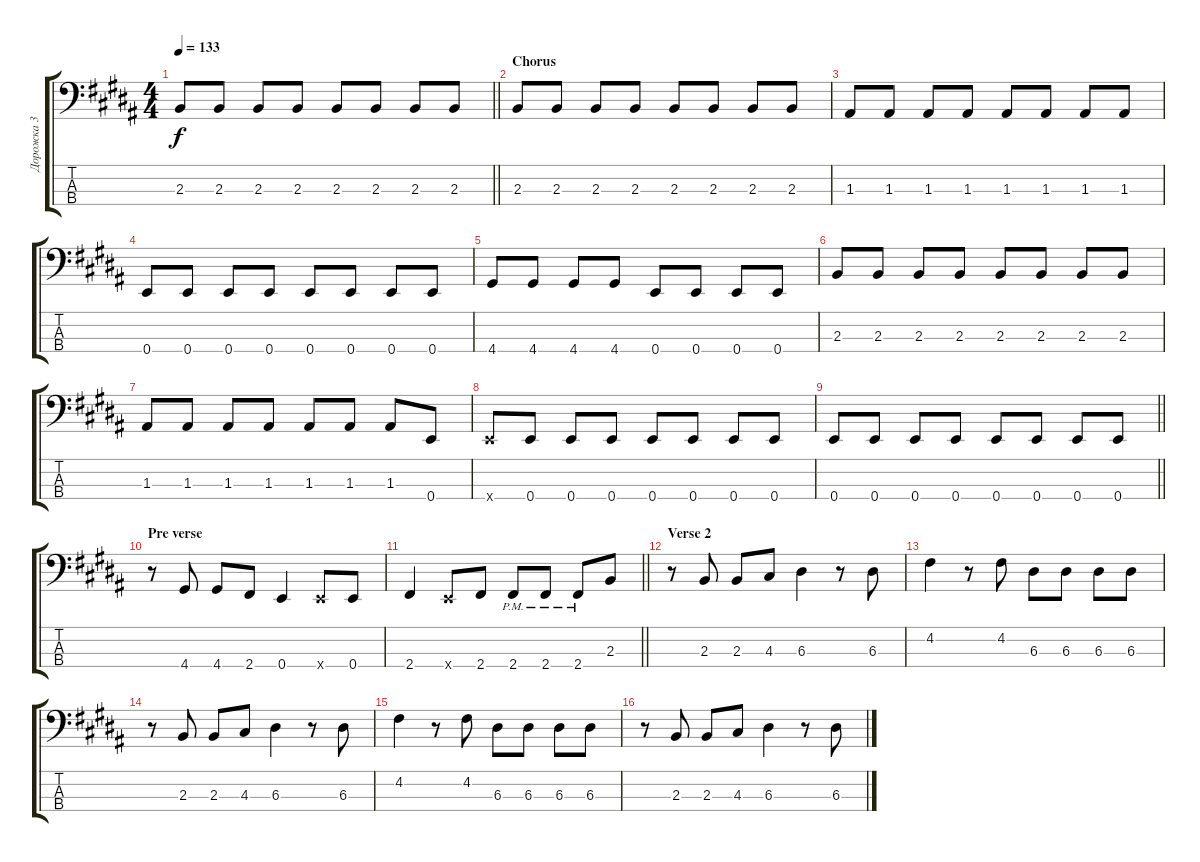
\track ("Дорожка 3" "Дорожка 3") {instrument electricbassfinger}
\staff {score tabs}
\tuning (G2 D2 A1 E1) {hide}
\ts (4 4)
\tempo 133
\clef f4
\barLineRight lightlight
\ks b
2.3.8{dy f} 2.3.8 2.3.8 2.3.8 2.3.8 2.3.8 2.3.8 2.3.8 |
\section ("" "Chorus")
2.3.8 2.3.8 2.3.8 2.3.8 2.3.8 2.3.8 2.3.8 2.3.8 |
1.3.8 1.3.8 1.3.8 1.3.8 1.3.8 1.3.8 1.3.8 1.3.8 |
0.4.8 0.4.8 0.4.8 0.4.8 0.4.8 0.4.8 0.4.8 0.4.8 |
4.4.8 4.4.8 4.4.8 4.4.8 0.4.8 0.4.8 0.4.8 0.4.8 |
2.3.8 2.3.8 2.3.8 2.3.8 2.3.8 2.3.8 2.3.8 2.3.8 |
1.3.8 1.3.8 1.3.8 1.3.8 1.3.8 1.3.8 1.3.8 0.4.8 |
0.4{x}.8 0.4.8 0.4.8 0.4.8 0.4.8 0.4.8 0.4.8 0.4.8 |
\barLineRight lightlight
0.4.8 0.4.8 0.4.8 0.4.8 0.4.8 0.4.8 0.4.8 0.4.8 |
\section ("" "Pre verse")
r.8 4.4.8 4.4.8 2.4.8 0.4.4 0.4{x}.8 0.4.8 |
\barLineRight lightlight
2.4.4 0.4{x}.8 2.4.8 2.4{pm}.8 2.4{pm}.8 2.4{pm}.8 2.3.8 |
\section ("" "Verse 2")
r.8 2.3.8 2.3.8 4.3.8 6.3.4 r.8 6.3.8 |
4.2.4 r.8 4.2.8 6.3.8 6.3.8 6.3.8 6.3.8 |
r.8 2.3.8 2.3.8 4.3.8 6.3.4 r.8 6.3.8 |
4.2.4 r.8 4.2.8 6.3.8 6.3.8 6.3.8 6.3.8 |
r.8 2.3.8 2.3.8 4.3.8 6.3.4 r.8 6.3.8
